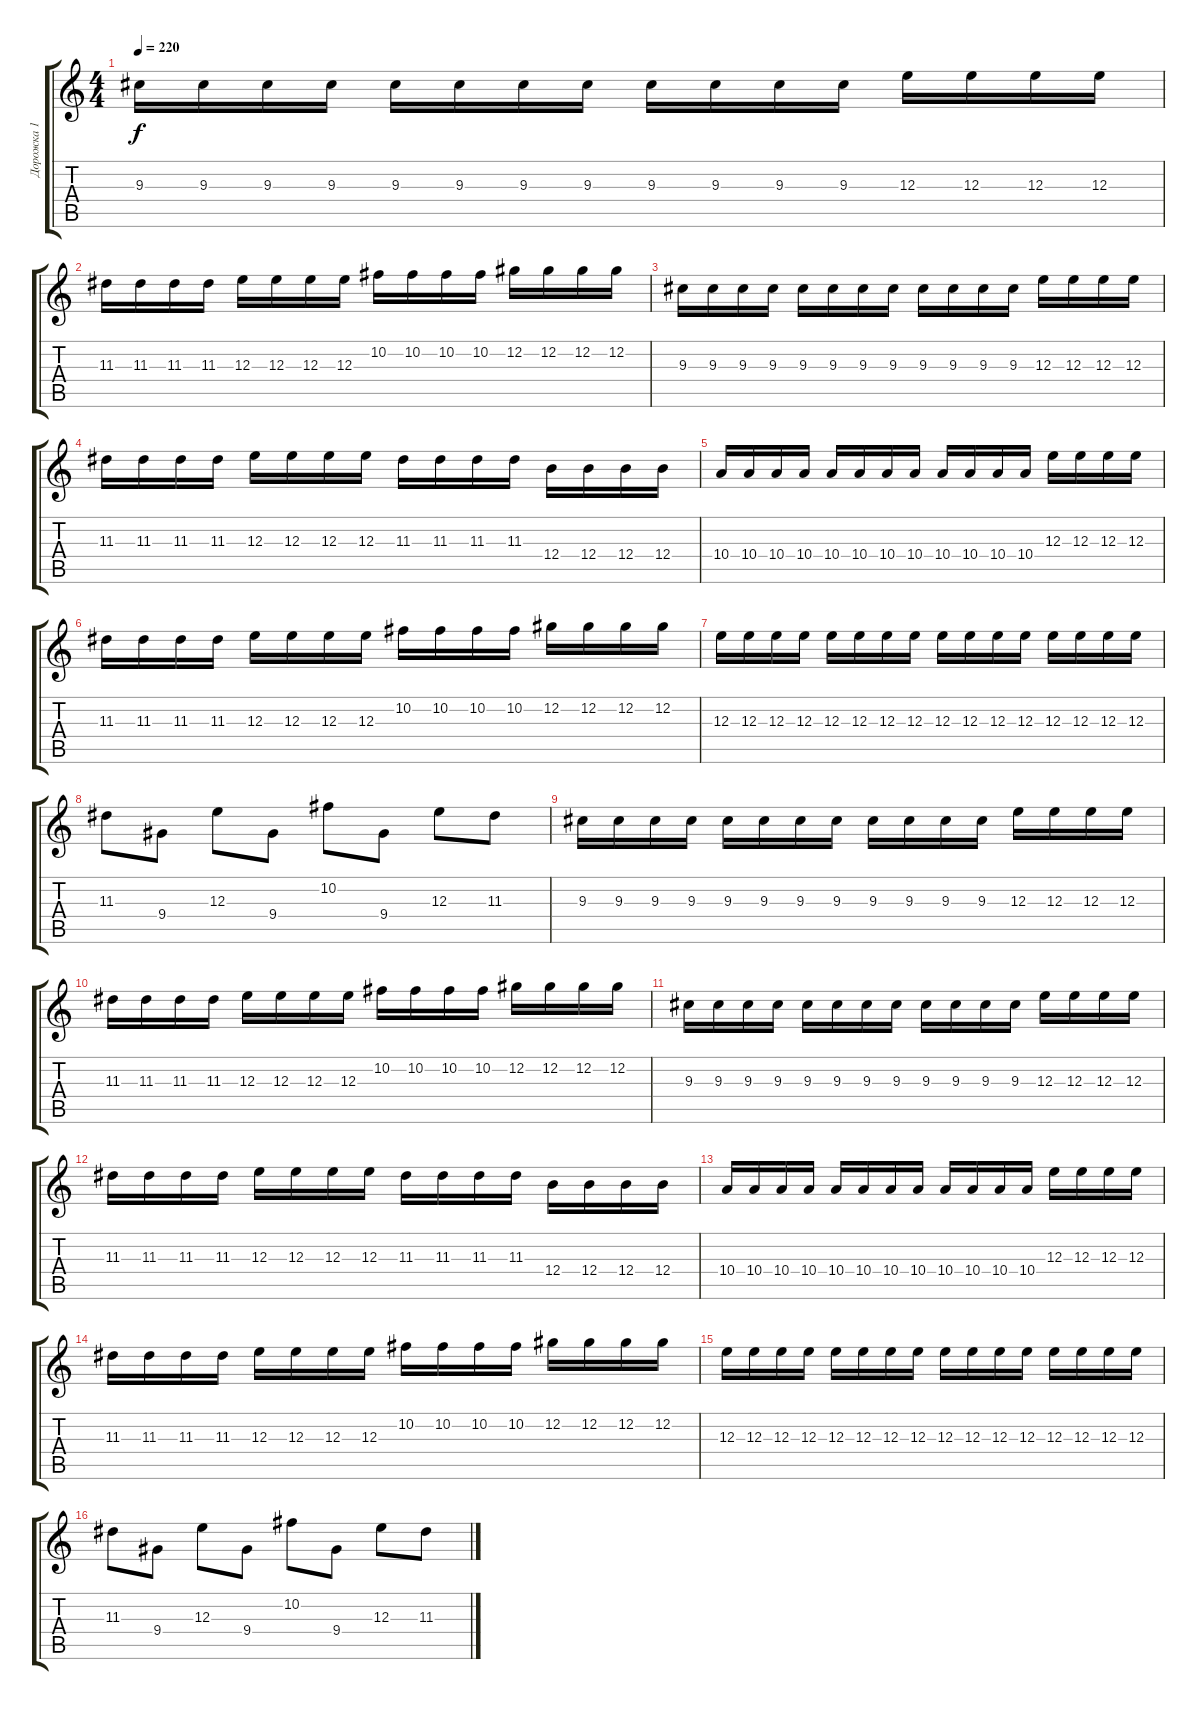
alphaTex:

\track ("Дорожка 1" "Дорожка 1") {instrument overdrivenguitar}
\staff {score tabs}
\tuning (Db4 Ab3 E3 B2 Gb2 Db2) {hide}
\ts (4 4)
\tempo 220
\clef g2
\ks c
9.3.16{dy f} 9.3.16 9.3.16 9.3.16 9.3.16 9.3.16 9.3.16 9.3.16 9.3.16 9.3.16 9.3.16 9.3.16 12.3.16 12.3.16 12.3.16 12.3.16 |
11.3.16 11.3.16 11.3.16 11.3.16 12.3.16 12.3.16 12.3.16 12.3.16 10.2.16 10.2.16 10.2.16 10.2.16 12.2.16 12.2.16 12.2.16 12.2.16 |
9.3.16 9.3.16 9.3.16 9.3.16 9.3.16 9.3.16 9.3.16 9.3.16 9.3.16 9.3.16 9.3.16 9.3.16 12.3.16 12.3.16 12.3.16 12.3.16 |
11.3.16 11.3.16 11.3.16 11.3.16 12.3.16 12.3.16 12.3.16 12.3.16 11.3.16 11.3.16 11.3.16 11.3.16 12.4.16 12.4.16 12.4.16 12.4.16 |
10.4.16 10.4.16 10.4.16 10.4.16 10.4.16 10.4.16 10.4.16 10.4.16 10.4.16 10.4.16 10.4.16 10.4.16 12.3.16 12.3.16 12.3.16 12.3.16 |
11.3.16 11.3.16 11.3.16 11.3.16 12.3.16 12.3.16 12.3.16 12.3.16 10.2.16 10.2.16 10.2.16 10.2.16 12.2.16 12.2.16 12.2.16 12.2.16 |
12.3.16 12.3.16 12.3.16 12.3.16 12.3.16 12.3.16 12.3.16 12.3.16 12.3.16 12.3.16 12.3.16 12.3.16 12.3.16 12.3.16 12.3.16 12.3.16 |
11.3.8 9.4.8 12.3.8 9.4.8 10.2.8 9.4.8 12.3.8 11.3.8 |
9.3.16 9.3.16 9.3.16 9.3.16 9.3.16 9.3.16 9.3.16 9.3.16 9.3.16 9.3.16 9.3.16 9.3.16 12.3.16 12.3.16 12.3.16 12.3.16 |
11.3.16 11.3.16 11.3.16 11.3.16 12.3.16 12.3.16 12.3.16 12.3.16 10.2.16 10.2.16 10.2.16 10.2.16 12.2.16 12.2.16 12.2.16 12.2.16 |
9.3.16 9.3.16 9.3.16 9.3.16 9.3.16 9.3.16 9.3.16 9.3.16 9.3.16 9.3.16 9.3.16 9.3.16 12.3.16 12.3.16 12.3.16 12.3.16 |
11.3.16 11.3.16 11.3.16 11.3.16 12.3.16 12.3.16 12.3.16 12.3.16 11.3.16 11.3.16 11.3.16 11.3.16 12.4.16 12.4.16 12.4.16 12.4.16 |
10.4.16 10.4.16 10.4.16 10.4.16 10.4.16 10.4.16 10.4.16 10.4.16 10.4.16 10.4.16 10.4.16 10.4.16 12.3.16 12.3.16 12.3.16 12.3.16 |
11.3.16 11.3.16 11.3.16 11.3.16 12.3.16 12.3.16 12.3.16 12.3.16 10.2.16 10.2.16 10.2.16 10.2.16 12.2.16 12.2.16 12.2.16 12.2.16 |
12.3.16 12.3.16 12.3.16 12.3.16 12.3.16 12.3.16 12.3.16 12.3.16 12.3.16 12.3.16 12.3.16 12.3.16 12.3.16 12.3.16 12.3.16 12.3.16 |
11.3.8 9.4.8 12.3.8 9.4.8 10.2.8 9.4.8 12.3.8 11.3.8
